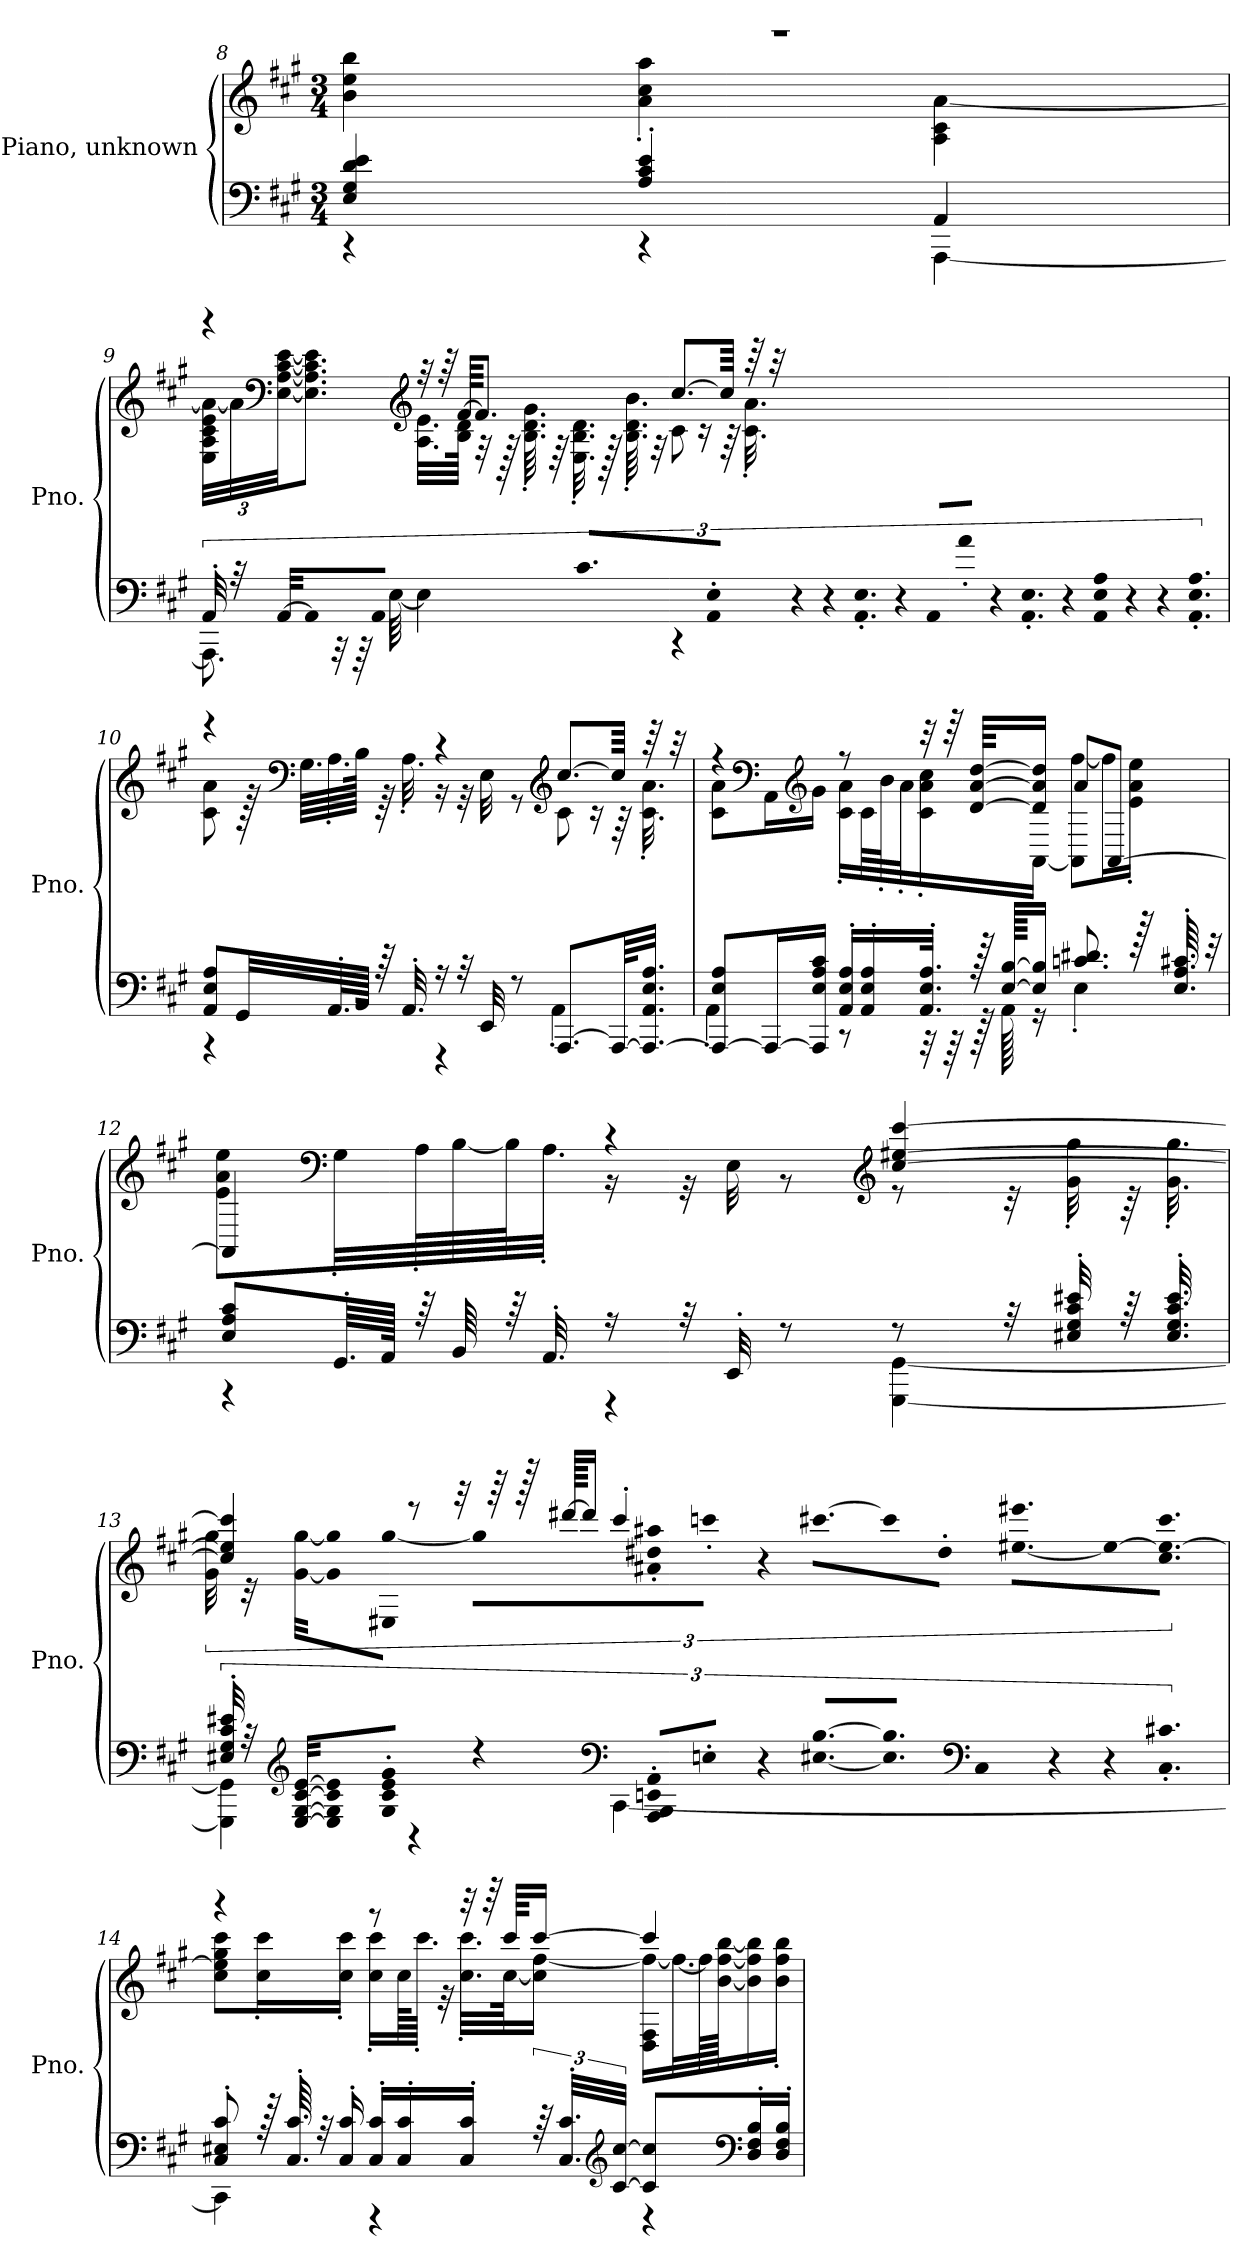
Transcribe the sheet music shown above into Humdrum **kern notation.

**kern	**kern
*part1	*part1
*staff2	*staff1
*I"Piano, unknown	*
*I'Pno.	*
!!LO:LB:g=z
*clefF4	*clefG2
*k[f#c#g#]	*k[f#c#g#]
*M3/4	*M3/4
=8	=8
*^	*^
4E/ 4G#/ 4d/ 4e/	4r	2.r	4b\ 4ee\ 4bb\
4A/' 4c#/' 4e/'	4r	.	4a\' 4cc#\' 4aa\'
4AA/	[4AAA\	.	4A\ 4c#\ [4a\
=9	=9	=9	=9
*	*	*	*Xbrackettup
48AA'/	8.AAA\]	4r	48E\ 48A\ 48c#\ 48e\ 48a\_LLL
48r	.	.	48a\]
*	*	*clefF4	*
[48AA/KKL	.	.	[48E\ [48A\ [48c#\ [48e\JJ
8AA/]	.	.	8.E\] 8.A\] 8.c#\] 8.e\]J
16AA/Jk	32r	.	.
.	64r	.	.
.	[64E\	.	.
*	*	*clefG2	*
32.c#/LLL	4E\]	32r	32.A\ 32.e\LLL
.	.	64r	.
64AA/' 64E/'JJJk	.	[64f#/KKKL	64B\ 64d\JJJk
32r	.	8.f#/J]	32r
128r	.	.	128r
64.AA/' 64.E/'	.	.	64.B\' 64.d\' 64.g#\'
64r	.	.	64r
64AA/KLLL	.	.	32.E\' 32.B\' 32.d\'
32a'/JJJ	.	.	.
128r	.	.	128r
64.AA/' 64.E/'	.	.	64.B\' 64.d\' 64.b\'
32r	.	.	32r
8AA/ 8E/ 8A/	4r	[8.cc#/L	8c#\
16r	.	.	16r
64r	.	64cc#/Jkkk]	64r
32.AA/' 32.E/' 32.A/'	.	64r	32.c#\' 32.a\'
.	.	32r	.
!!LO:PB:g=z	!!
=10	=10	=10	=10
8AA/ 8E/ 8A/L	4r	4r	8c#\ 8a\
32GG#/LL	.	.	128r
*	*	*clefF4	*
.	.	.	64.G#\LLLL
64.AA'/L	.	.	64.A'\
128BB/JJJJk	.	.	128B\JJJJk
64r	.	.	64r
32.AA'/	.	.	32.A'\
16r	4r	4r	16r
32r	.	.	32r
32EE/	.	.	32E\
8r	.	.	8r
*	*	*clefG2	*
[8.AAA/L	4AA'\	[8.cc#/L	8c#\
.	.	.	16r
64AAA/KLL_	.	64cc#/Jkkk]	64r
32.AAA/_ 32.AA/ 32.E/ 32.A/JJJ	.	64r	32.c#\' 32.a\'
.	.	32r	.
!!LO:LB:g=z	!!
=11	=11	=11	=11
8AAA/_ 8E/ 8A/L	4AA'\	4r	8c#\ 8a\L
*	*	*clefF4	*
16AAA/L_	.	.	16AA\L
*	*	*clefG2	*
16AAA/] 16E/ 16A/ 16c#/JJ	.	.	16g#\JJ
16AA/' 16E/' 16A/'LL	8r	8r	16c#\' 16a\'LL
16AA/' 16E/' 16A/'	.	.	64c#\LL
.	.	.	64b'\J
.	.	.	32a'\J
32.AA/' 32.E/' 32.A/'JJk	32r	32r	16c#\' 16a\' 16cc#\'
.	64r	64r	.
128r	128r	[64d/ [64a/ [64dd/KKLL	.
[128E/ [128B/KKKLL	128AA\	.	.
16E/] 16B/]JJ	16r	16d/] 16a/] 16dd/]JJ	[16AA\JJ
8.cn/ 8.d#X/	4E'\	8a/L	8AA\] [8ff#\L
.	.	[8AA/J	16ff#\L]
128r	.	.	16e\' 16a\' 16ee\'JJ
64.E/' 64.A/' 64.c#X/'	.	.	.
32r	.	.	.
!!LO:LB:g=z	!!
=12	=12	=12	=12
8E/ 8A/ 8c#/L	4r	4AA/]	8e\ 8a\ 8ee\L
*	*	*clefF4	*
64.GG#'/LLL	.	.	32G#'\LL
128AA/JJJJk	.	.	.
64r	.	.	64A'\L
64BB/	.	.	[64B\
64r	.	.	64B\J]
32.AA'/	.	.	32.A'\JJJ
16r	4r	4r	16r
32r	.	.	32r
32EE'/	.	.	32E\
8r	.	.	8r
*	*	*clefG2	*
8r	[4GGG#\ [4GG#\	[4cc#/ [4ee#X/ [4ccc#/	8r
32r	.	.	32r
32E#X/' 32G#/' 32c#/' 32e#X/'	.	.	32g#\' 32gg#\'
64r	.	.	64r
32.E#/' 32.G#/' 32.c#/' 32.e#/'	.	.	32.g#\' 32.gg#\'
!!LO:LB:g=z	!!
=13	=13	=13	=13
*	*	*	*brackettup
48E#X/' 48G#/' 48c#/' 48e#X/'	4GGG#\] 4GG#\]	4cc#/] 4ee#/] 4ccc#/]	48g#\ 48gg#\
48r	.	.	48r
*clefG2	*	*	*
[48E#/ [48G#/ [48c#/ [48e#/KKL	.	.	[48g#\ [48gg#\KKL
8E#/] 8G#/] 8c#/] 8e#/]	.	.	8g#\] 8gg#\]
16G#/' 16c#/' 16e#/' 16g#/'Jk	.	.	16E#X\ [16gg#\Jk
32r	4r	8r	32gg#\KLL]
16F#/' 16G#/' 16cn/' 16f#/'LL	.	.	16a#X\' 16dd#X\' 16aa#X\'
32ccn'/JJk	.	.	32cccn'\JJk
128r	.	32r	128r
[64.cc#X/ [64.gg#/KKLL	.	.	[64.ccc#X\KLLL
16.cc#/] 16.gg#/]JJ	.	64r	32ccc#\J]
.	.	128r	.
.	.	[128ddd#X/KKKLL	.
.	.	16ddd#/JJ]	16dd#'\JJ
*clefF4	*	*	*
8C#/	[4CC#\	4ccc#'/	[8.ee#X\ 8.eee#X\L
16r	.	.	.
64r	.	.	64ee#\KLL_
32.C#/' 32.c#X/'	.	.	32.cc#\ 32.ee#\_ 32.ccc#\JJJ
!!LO:LB:g=z	!!
=14	=14	=14	=14
8C#/' 8E#X/' 8c#/'	4CC#\]	4r	8cc#\ 8ee#\] 8gg#\ 8ccc#\L
128r	.	.	16cc#\' 16ccc#\'L
64.C#/' 64.c#/'	.	.	.
32r	.	.	.
16C#/' 16c#/'	.	.	16cc#\' 16ccc#\'JJ
16C#/' 16c#/'LL	4r	8r	16cc#\' 16ccc#\'LL
16C#/' 16c#/'	.	.	128cc#\KLL
.	.	.	64.ccc#'\JJJJ
.	.	.	32r
16C#/' 16c#/'JJ	.	32r	32.cc#\' 32.ccc#\'LLL
.	.	64r	.
.	.	64ccc#/KKLL	[64cc#\JK
96r	.	[16ccc#/JJ	16cc#\] [16ff#\JJ
48.C#/' 48.c#/'LLL	.	.	.
*clefG2	*	*	*
[48c#/ [48cc#/JJJ	.	.	.
8c#/] 8cc#/]L	4r	4ccc#/]	16D\ 16F#\ 16ff#\_LL
.	.	.	32.ff#\L_
.	.	.	128ff#\LL]
.	.	.	[128b\ [128ff#\ [128bb\JJJ
*clefF4	*	*	*
16D/' 16F#/' 16B/'L	.	.	16b\] 16ff#\] 16bb\]
16D/' 16F#/' 16B/'JJ	.	.	16b\' 16ff#\' 16bb\'JJ
*v	*v	*	*
*	*v	*v
=	=
*-	*-
